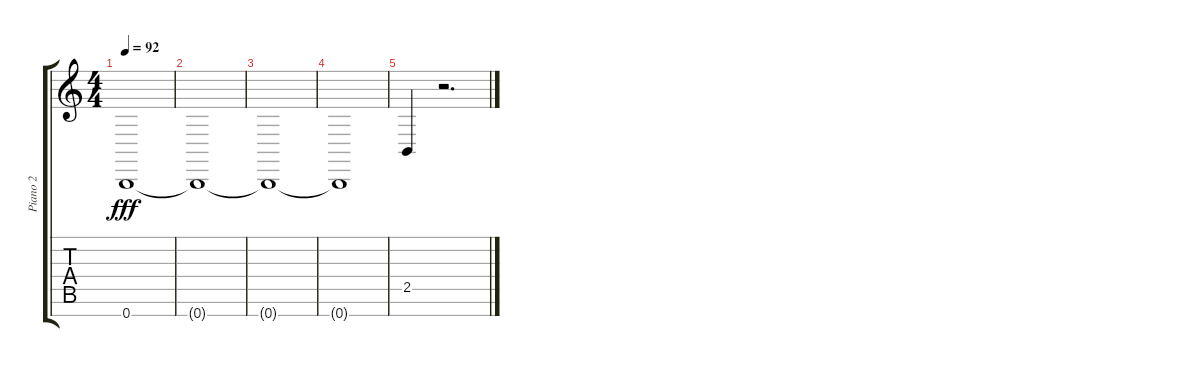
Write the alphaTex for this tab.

\track ("Piano 2" "Piano 2") {instrument acousticgrandpiano}
\staff {score tabs}
\tuning (E4 B3 G3 D3 A2 E2 B1) {hide}
\ts (4 4)
\tempo 92
\clef g2
\ks c
0.7{t}.1{dy fff} |
0.7{t}.1 |
0.7{t}.1 |
0.7{t}.1 |
2.5.4 r.2{d}
